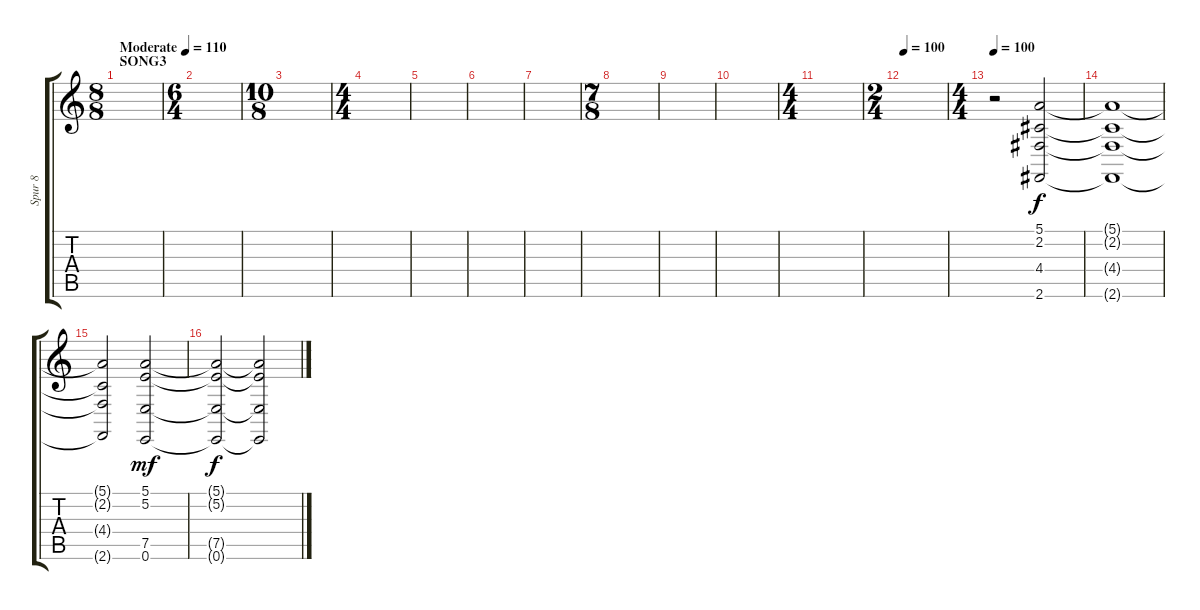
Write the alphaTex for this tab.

\track ("Spur 8" "Spur 8") {instrument brightacousticpiano}
\staff {score tabs}
\tuning (E4 B3 G3 D3 A2 E2) {hide}
\ts (8 8)
\section ("" "SONG3")
\tempo (110 "Moderate")
\tempo 120
\tempo (110 "Moderate")
\clef g2
\ks c
|
\ts (6 4)
|
\ts (10 8)
|
\ts (4 4)
|
|
|
|
\ts (7 8)
|
|
|
\ts (4 4)
|
\ts (2 4)
\tempo 100
|
\ts (4 4)
\tempo 100
r.2 (5.1 2.2 4.4 2.6).2 |
(5.1{t} 2.2{t} 4.4{t} 2.6{t}).1{dy f} |
(5.1{t} 2.2{t} 4.4{t} 2.6{t}).2 (5.1 5.2 7.5 0.6).2{dy mf} |
(5.1{t} 5.2{t} 7.5{t} 0.6{t}).2{dy f} (5.1{t} 5.2{t} 7.5{t} 0.6{t}).2
